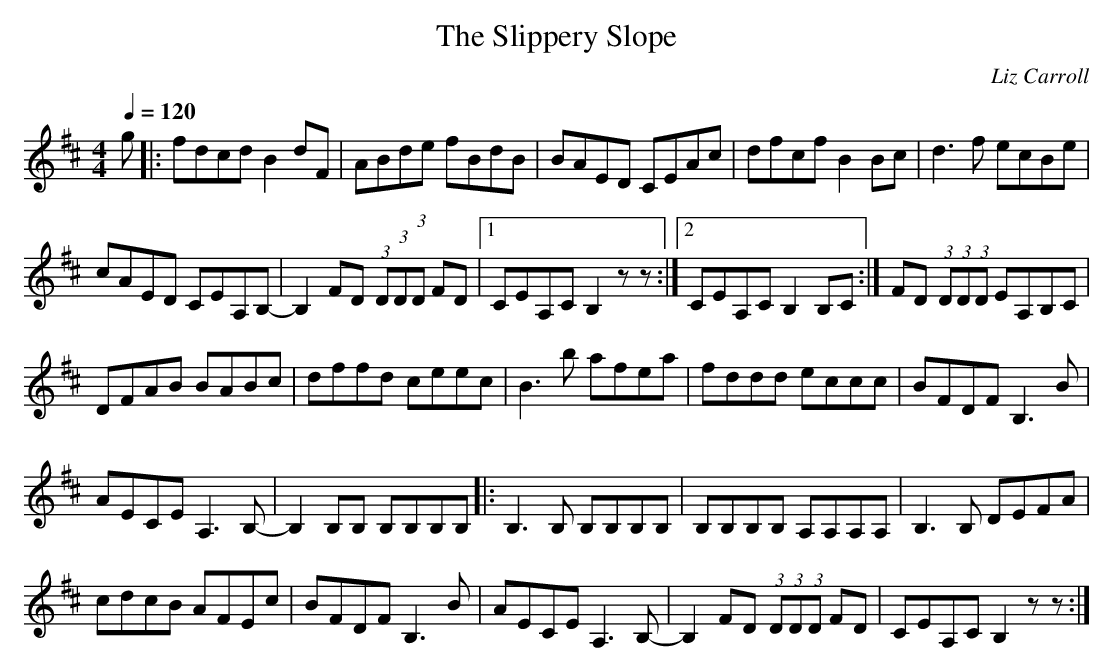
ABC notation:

X:1     %Music
T:The Slippery Slope     %Tune name
C:Liz Carroll     %Tune composer
Q:1/4=120     %Tempo
V:1     %
     %!STAVE 0 '' @
     %!INSTR 'Piano 1' 0 0 @
M:4/4     %Meter
L:1/8     %
K:D
g |:fdcd B2 dF |ABde fBdB |BAED CEAc |dfcf B2 Bc |d3 f ecBe |
cAED CEA,B,- |B,2 FD (3:2:1D(3:2:1D(3:2:1D FD |[1CEA,C B,2 z z :|[2CEA,C B,2 B,C :|FD (3:2:1D(3:2:1D(3:2:1D EA,B,C |
DFAB BABc |dffd ceec |B3 b afea |fddd eccc |BFDF B,3 B |
AECE A,3 B,- |B,2 B,B, B,B,B,B, |:B,3 B, B,B,B,B, |B,B,B,B, A,A,A,A, |B,3 B, DEFA |
cdcB AFEc |BFDF B,3 B |AECE A,3 B,- |B,2 FD (3:2:1D(3:2:1D(3:2:1D FD |CEA,C B,2 z z :|
     %End of file
